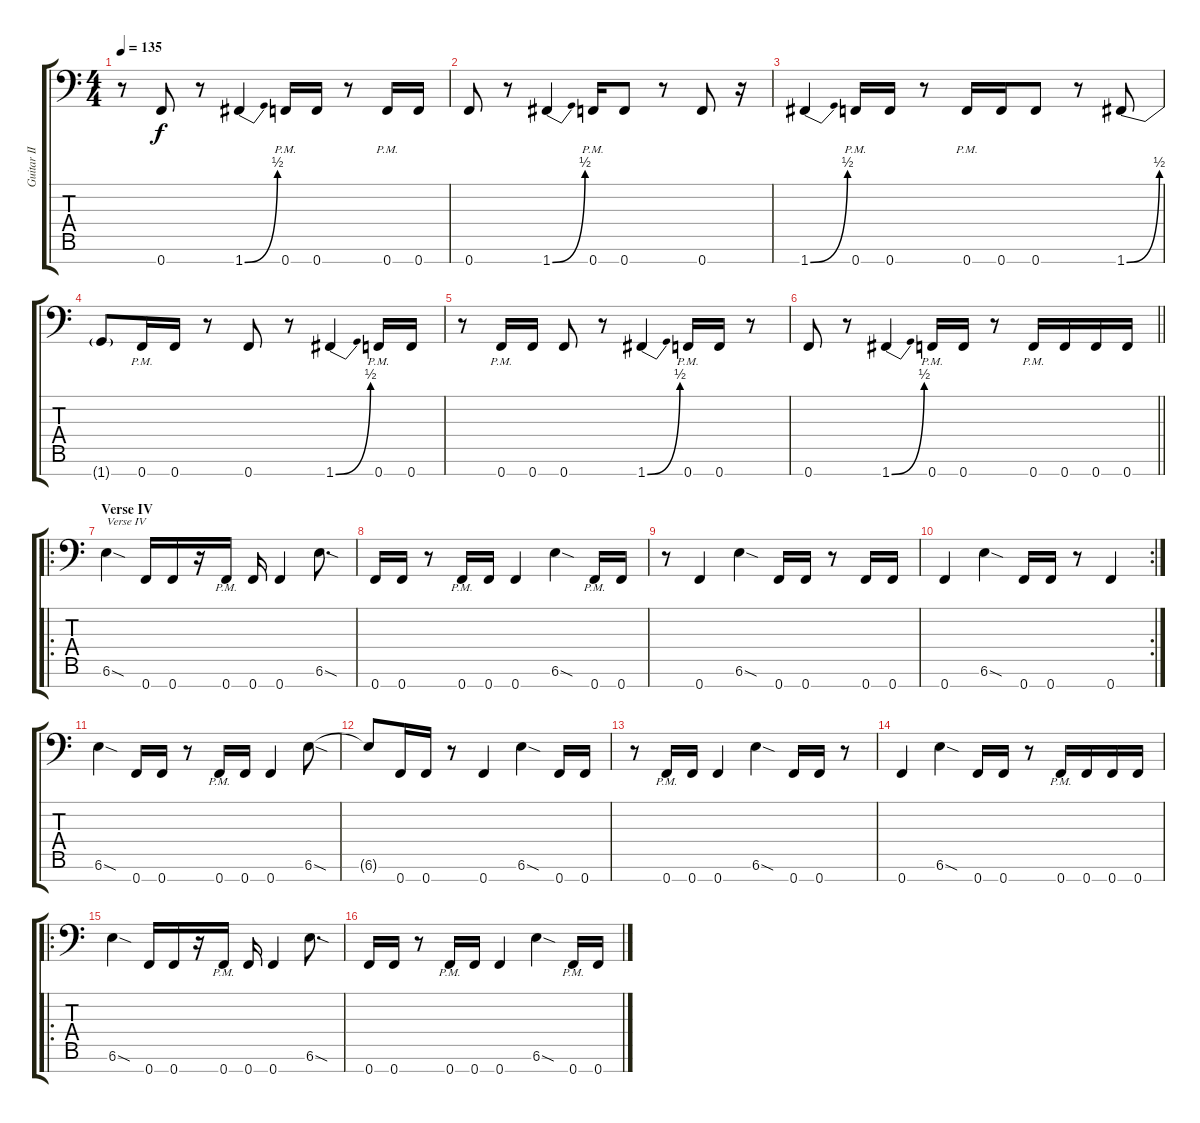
\track ("Guitar II [Mårten Hagström]" "Guitar II ") {instrument distortionguitar}
\staff {score tabs}
\tuning (Bb3 F3 Db3 Ab2 Eb2 Bb1 F1) {hide}
\ts (4 4)
\tempo 135
\clef f4
\ks c
r.8{dy f} 0.7.8 r.8 1.7{be (bend 0 0 60 2)}.4 0.7{pm}.16 0.7.16 r.8 0.7{pm}.16 0.7.16 |
0.7.8 r.8 1.7{be (bend 0 0 60 2)}.4 0.7{pm}.16 0.7.8 r.8 0.7.8 r.16 |
1.7{be (bend 0 0 60 2)}.4 0.7{pm}.16 0.7.16 r.8 0.7{pm}.16 0.7.16 0.7.8 r.8 1.7{be (bend 0 0 60 2)}.8 |
1.7{t}.8 0.7{pm}.16 0.7.16 r.8 0.7.8 r.8 1.7{be (bend 0 0 60 2)}.4 0.7{pm}.16 0.7.16 |
r.8 0.7{pm}.16 0.7.16 0.7.8 r.8 1.7{be (bend 0 0 60 2)}.4 0.7{pm}.16 0.7.16 r.8 |
\barLineRight lightlight
0.7.8 r.8 1.7{be (bend 0 0 60 2)}.4 0.7{pm}.16 0.7.16 r.8 0.7{pm}.16 0.7.16 0.7.16 0.7.16 |
\ro
\section ("" "Verse IV")
6.6{sod}.4{txt "Verse IV" volume 16 balance 16} 0.7.16 0.7.16 r.16 0.7{pm}.16 0.7.16 0.7.4 6.6{sod}.8{d} |
0.7.16 0.7.16 r.8 0.7{pm}.16 0.7.16 0.7.4 6.6{sod}.4 0.7{pm}.16 0.7.16 |
r.8 0.7.4 6.6{sod}.4 0.7.16 0.7.16 r.8 0.7.16 0.7.16 |
\rc 2
0.7.4 6.6{sod}.4 0.7.16 0.7.16 r.8 0.7.4 |
6.6{sod}.4 0.7.16 0.7.16 r.8 0.7{pm}.16 0.7.16 0.7.4 6.6{sod}.8 |
6.6{t}.8 0.7.16 0.7.16 r.8 0.7.4 6.6{sod}.4 0.7.16 0.7.16 |
r.8 0.7{pm}.16 0.7.16 0.7.4 6.6{sod}.4 0.7.16 0.7.16 r.8 |
0.7.4 6.6{sod}.4 0.7.16 0.7.16 r.8 0.7{pm}.16 0.7.16 0.7.16 0.7.16 |
\ro
6.6{sod}.4 0.7.16 0.7.16 r.16 0.7{pm}.16 0.7.16 0.7.4 6.6{sod}.8{d} |
0.7.16 0.7.16 r.8 0.7{pm}.16 0.7.16 0.7.4 6.6{sod}.4 0.7{pm}.16 0.7.16
